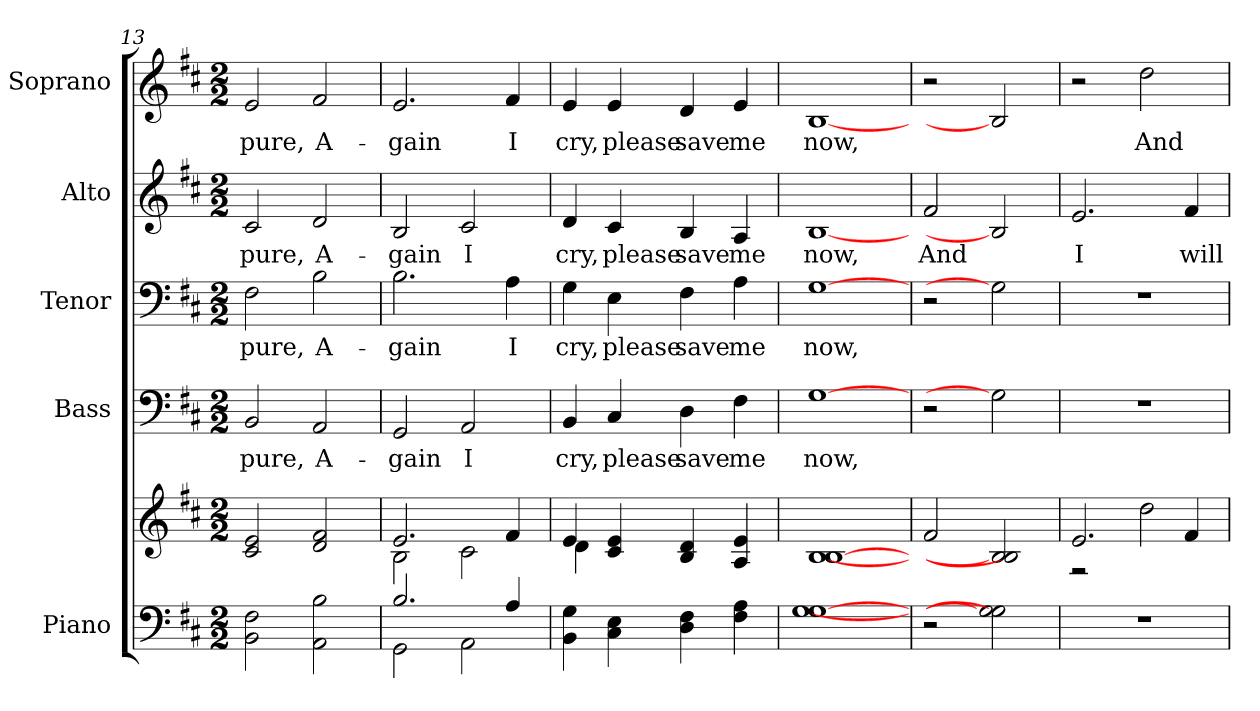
**kern	**kern	**kern	**text	**kern	**text	**kern	**text	**kern	**text
*part5	*part5	*part4	*part4	*part3	*part3	*part2	*part2	*part1	*part1
*staff6	*staff5	*staff4	*staff4	*staff3	*staff3	*staff2	*staff2	*staff1	*staff1
*I"Piano	*	*I"Bass	*	*I"Tenor	*	*I"Alto	*	*I"Soprano	*
*I'Pno.	*	*I'B.	*	*I'T.	*	*I'A.	*	*I'S.	*
!!LO:PB:g=z
*clefF4	*clefG2	*clefF4	*	*clefF4	*	*clefG2	*	*clefG2	*
*k[f#c#]	*k[f#c#]	*k[f#c#]	*	*k[f#c#]	*	*k[f#c#]	*	*k[f#c#]	*
*D:	*D:	*D:	*	*D:	*	*D:	*	*D:	*
*M2/2	*M2/2	*M2/2	*	*M2/2	*	*M2/2	*	*M2/2	*
=13	=13	=13	=13	=13	=13	=13	=13	=13	=13
!	!	!	!LO:LY:b:color=#000000	!	!	!	!	!	!
!	!	!	!	!	!LO:LY:b:color=#000000	!	!	!	!
!	!	!	!	!	!	!	!LO:LY:b:color=#000000	!	!
!	!	!	!	!	!	!	!	!	!LO:LY:b:color=#000000
2BBi\ 2F#i	2c#i/ 2ei	2BBi/	pure,	2F#i\	pure,	2c#i/	pure,	2ei/	pure,
!	!	!	!LO:LY:b:color=#000000	!	!	!	!	!	!
!	!	!	!	!	!LO:LY:b:color=#000000	!	!	!	!
!	!	!	!	!	!	!	!LO:LY:b:color=#000000	!	!
!	!	!	!	!	!	!	!	!	!LO:LY:b:color=#000000
2AAi\ 2Bi	2di/ 2f#i	2AAi/	A-	2Bi\	A-	2di/	A-	2f#i/	A-
=14	=14	=14	=14	=14	=14	=14	=14	=14	=14
*^	*^	*	*	*	*	*	*	*	*
!	!	!	!	!	!LO:LY:b:color=#000000	!	!	!	!	!	!
!	!	!	!	!	!	!	!LO:LY:b:color=#000000	!	!	!	!
!	!	!	!	!	!	!	!	!	!LO:LY:b:color=#000000	!	!
!	!	!	!	!	!	!	!	!	!	!	!LO:LY:b:color=#000000
2.Bi/	2GGi\	2.ei/	2Bi\	2GGi/	-gain	2.Bi\	-gain	2Bi/	-gain	2.ei/	-gain
!	!	!	!	!	!LO:LY:b:color=#000000	!	!	!	!	!	!
!	!	!	!	!	!	!	!	!	!LO:LY:b:color=#000000	!	!
.	2AAi\	.	2c#i\	2AAi/	I	.	.	2c#i/	I	.	.
!	!	!	!	!	!	!	!LO:LY:b:color=#000000	!	!	!	!
!	!	!	!	!	!	!	!	!	!	!	!LO:LY:b:color=#000000
4Ai/	.	4f#i/	.	.	.	4Ai\	I	.	.	4f#i/	I
*v	*v	*	*	*	*	*	*	*	*	*	*
=15	=15	=15	=15	=15	=15	=15	=15	=15	=15	=15
!	!	!	!	!LO:LY:b:color=#000000	!	!	!	!	!	!
!	!	!	!	!	!	!LO:LY:b:color=#000000	!	!	!	!
!	!	!	!	!	!	!	!	!LO:LY:b:color=#000000	!	!
!	!	!	!	!	!	!	!	!	!	!LO:LY:b:color=#000000
4BBi\ 4Gi	4ei/	4di\	4BBi/	cry,	4Gi\	cry,	4di/	cry,	4ei/	cry,
!	!	!	!	!LO:LY:b:color=#000000	!	!	!	!	!	!
!	!	!	!	!	!	!LO:LY:b:color=#000000	!	!	!	!
!	!	!	!	!	!	!	!	!LO:LY:b:color=#000000	!	!
!	!	!	!	!	!	!	!	!	!	!LO:LY:b:color=#000000
4C#i\ 4Ei	4c#i/ 4ei	2.ryy	4C#i/	please	4Ei\	please	4c#i/	please	4ei/	please
!	!	!	!	!LO:LY:b:color=#000000	!	!	!	!	!	!
!	!	!	!	!	!	!LO:LY:b:color=#000000	!	!	!	!
!	!	!	!	!	!	!	!	!LO:LY:b:color=#000000	!	!
!	!	!	!	!	!	!	!	!	!	!LO:LY:b:color=#000000
4Di\ 4F#i	4Bi/ 4di	.	4Di\	save	4F#i\	save	4Bi/	save	4di/	save
!	!	!	!	!LO:LY:b:color=#000000	!	!	!	!	!	!
!	!	!	!	!	!	!LO:LY:b:color=#000000	!	!	!	!
!	!	!	!	!	!	!	!	!LO:LY:b:color=#000000	!	!
!	!	!	!	!	!	!	!	!	!	!LO:LY:b:color=#000000
4F#i\ 4Ai	4Ai/ 4ei	.	4F#i\	me	4Ai\	me	4Ai/	me	4ei/	me
*	*v	*v	*	*	*	*	*	*	*	*
=16	=16	=16	=16	=16	=16	=16	=16	=16	=16
!	!	!	!LO:LY:b:color=#000000	!	!	!	!	!	!
!	!	!	!	!	!LO:LY:b:color=#000000	!	!	!	!
!	!	!	!	!	!	!	!LO:LY:b:color=#000000	!	!
!	!	!	!	!	!	!	!	!	!LO:LY:b:color=#000000
[1Gi [1Gi	[1Bi [1Bi	[1Gi	now,	[1Gi	now,	[1Bi	now,	[1Bi	now,
=17	=17	=17	=17	=17	=17	=17	=17	=17	=17
!	!	!	!	!	!	!	!LO:LY:b:color=#000000	!	!
2r	2f#i/	2r	.	2r	.	2f#i/	And	2r	.
2Gi] 2Gi]	2Bi] 2Bi]	2Gi]	.	2Gi]	.	2Bi]	.	2Bi]	.
=18	=18	=18	=18	=18	=18	=18	=18	=18	=18
*	*^	*	*	*	*	*	*	*	*
!	!	!	!	!	!	!	!	!LO:LY:b:color=#000000	!	!
1r	2.ei/	2r	1r	.	1r	.	2.ei/	I	2r	.
!	!	!	!	!	!	!	!	!	!	!LO:LY:b:color=#000000
.	.	2ddi\	.	.	.	.	.	.	2ddi\	And
!	!	!	!	!	!	!	!	!LO:LY:b:color=#000000	!	!
.	4f#i/	.	.	.	.	.	4f#i/	will	.	.
*	*v	*v	*	*	*	*	*	*	*	*
=	=	=	=	=	=	=	=	=	=
*-	*-	*-	*-	*-	*-	*-	*-	*-	*-
